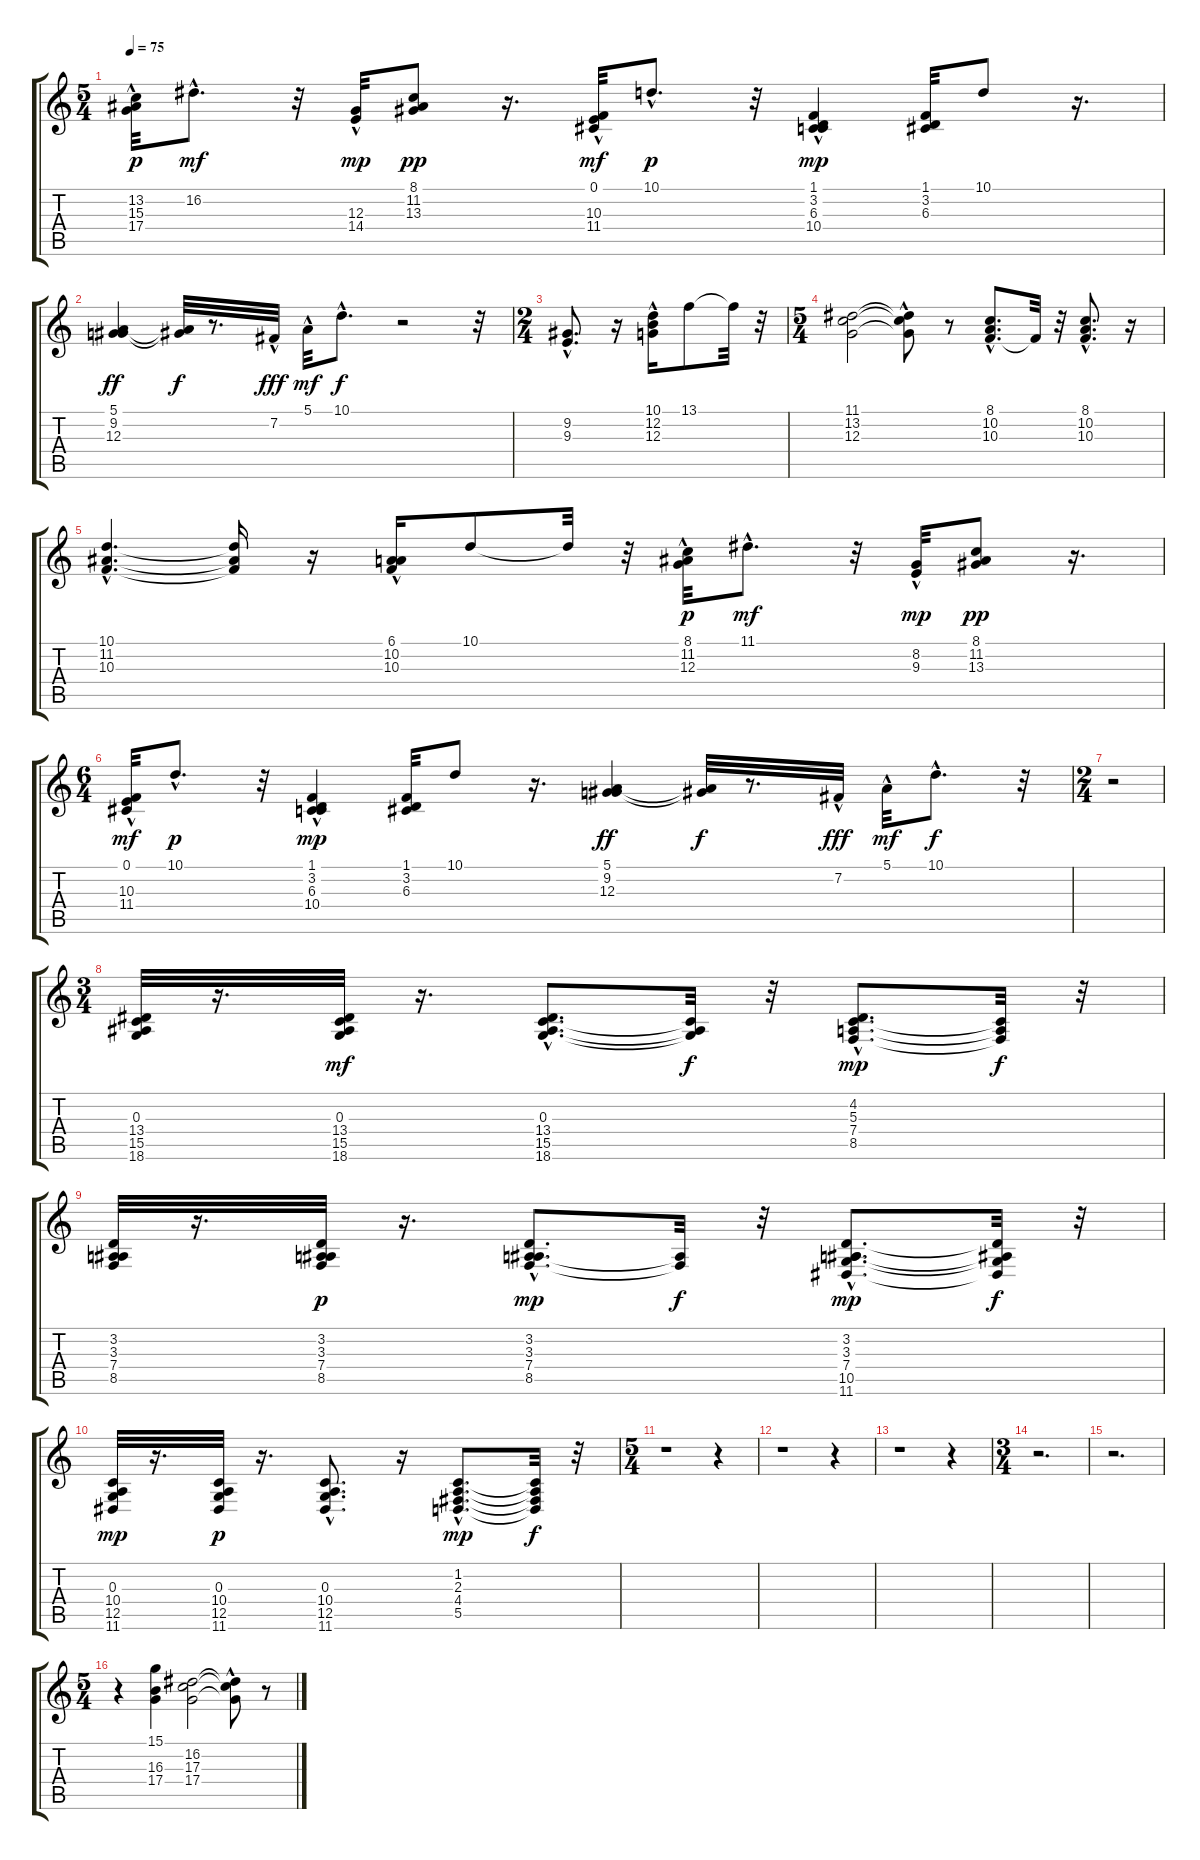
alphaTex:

\track "" {instrument harpsichord}
\staff {score tabs}
\tuning (E4 B3 G3 D3 A2 E2) {hide}
\ts (5 4)
\tempo 75
\clef g2
\ks c
(13.2{hac} 15.3{hac} 17.4{hac}).32{dy p} 16.2{hac}.8{d dy mf} r.32 (12.3{hac} 14.4).32{dy mp} (8.1 11.2 13.3).8{dy pp} r.16{d} (0.1{hac} 10.3{hac} 11.4{hac}).32{dy mf} 10.1{hac}.8{d dy p} r.32 (1.1 3.2 6.3{hac} 10.4{hac}).4{dy mp} (1.1 3.2 6.3).32 10.1.8 r.16{d} |
(5.1 9.2 12.3).4{dy ff} (5.1{t} 9.2{t}).32{dy f} r.8{d} 7.2{hac}.32{dy fff} 5.1{hac}.32{dy mf} 10.1{hac}.8{d dy f} r.2 r.32 |
\ts (2 4)
(9.2{hac} 9.3{hac}).8{d} r.16 (10.1{hac} 12.2{hac} 12.3{hac}).16 13.1.8 13.1{t}.32 r.32 |
\ts (5 4)
(11.1 13.2 12.3).2 (11.1{hac t} 13.2{t} 12.3{t}).8 r.8 (8.1{hac} 10.2{hac} 10.3{hac}).8{d} 10.3{t}.32 r.32 (8.1{hac} 10.2{hac} 10.3{hac}).8{d} r.16 |
(10.1{hac} 11.2{hac} 10.3{hac}).4{d} (10.1{t} 11.2{t} 10.3{t}).16 r.16 (6.1{hac} 10.2{hac} 10.3{hac}).16 10.1.8 10.1{t}.32 r.32 (8.1{hac} 11.2{hac} 12.3{hac}).32{dy p} 11.1{hac}.8{d dy mf} r.32 (8.2{hac} 9.3).32{dy mp} (8.1 11.2 13.3).8{dy pp} r.16{d} |
\ts (6 4)
(0.1{hac} 10.3{hac} 11.4{hac}).32{dy mf} 10.1{hac}.8{d dy p} r.32 (1.1 3.2 6.3{hac} 10.4{hac}).4{dy mp} (1.1 3.2 6.3).32 10.1.8 r.16{d} (5.1 9.2 12.3).4{dy ff} (5.1{t} 9.2{t}).32{dy f} r.8{d} 7.2{hac}.32{dy fff} 5.1{hac}.32{dy mf} 10.1{hac}.8{d dy f} r.32 |
\ts (2 4)
r.2 |
\ts (3 4)
(0.3 13.4 15.5 18.6).32 r.16{d} (0.3 13.4 15.5 18.6).32{dy mf} r.16{d} (0.3{hac} 13.4{hac} 15.5{hac} 18.6{hac}).8{d} (0.3{t} 15.5{t} 18.6{t}).32{dy f} r.32 (4.2{hac} 5.3{hac} 7.4{hac} 8.5{hac}).8{d dy mp} (5.3{t} 7.4{t} 8.5{t}).32{dy f} r.32 |
(3.2 3.3 7.4 8.5).32 r.16{d} (3.2 3.3 7.4 8.5).32{dy p} r.16{d} (3.2{hac} 3.3{hac} 7.4{hac} 8.5{hac}).8{d dy mp} (7.4{t} 8.5{t}).32{dy f} r.32 (3.2{hac} 3.3{hac} 7.4 10.5{hac} 11.6{hac}).8{d dy mp} (3.2{t} 3.3{t} 10.5{t} 11.6{t}).32{dy f} r.32 |
(0.3 10.4 12.5 11.6).32{dy mp} r.16{d} (0.3 10.4 12.5 11.6).32{dy p} r.16{d} (0.3{hac} 10.4{hac} 12.5{hac} 11.6{hac}).8{d} r.16 (1.2{hac} 2.3{hac} 4.4{hac} 5.5{hac}).8{d dy mp} (1.2{t} 2.3{t} 4.4{t} 5.5{t}).32{dy f} r.32 |
\ts (5 4)
r.1 r.4 |
r.1 r.4 |
r.1 r.4 |
\ts (3 4)
r.2{d} |
r.2{d} |
\ts (5 4)
r.4 (15.1 16.3 17.4).4 (16.2 17.3 17.4).2 (16.2{hac t} 17.3{t} 17.4{t}).8 r.8
